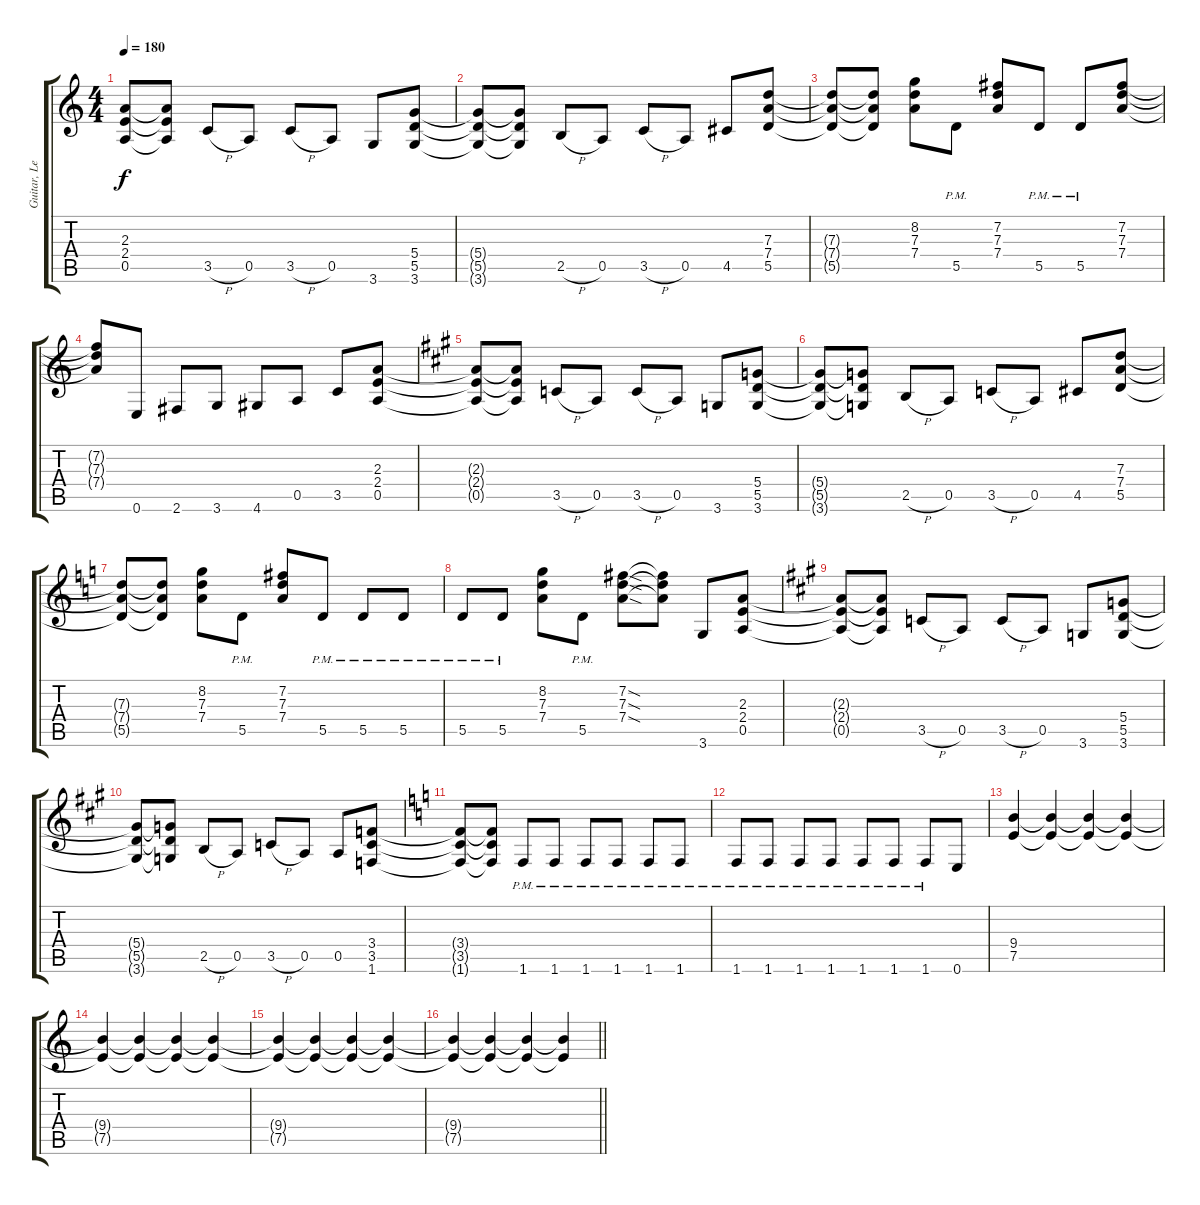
\track ("Guitar, Lead" "Guitar, Le") {instrument distortionguitar}
\staff {score tabs}
\tuning (E4 B3 G3 D3 A2 E2) {hide}
\ts (4 4)
\tempo 180
\clef g2
\ks c
(2.3{t} 2.4{t} 0.5{t}).8{dy f} (2.3{t} 2.4{t} 0.5{t}).8 3.5{h}.8 0.5.8 3.5{h}.8 0.5.8 3.6.8 (5.4 5.5 3.6).8 |
(5.4{t} 5.5{t} 3.6{t}).8 (5.4{t} 5.5{t} 3.6{t}).8 2.5{h}.8 0.5.8 3.5{h}.8 0.5.8 4.5.8 (7.3 7.4 5.5).8 |
(7.3{t} 7.4{t} 5.5{t}).8 (7.3{t} 7.4{t} 5.5{t}).8 (8.2 7.3 7.4).8 5.5{pm}.8 (7.2 7.3 7.4).8 5.5{pm}.8 5.5{pm}.8 (7.2 7.3 7.4).8 |
(7.2{t} 7.3{t} 7.4{t}).8 0.6.8 2.6.8 3.6.8 4.6.8 0.5.8 3.5.8 (2.3 2.4 0.5).8 |
\ks a
(2.3{t} 2.4{t} 0.5{t}).8 (2.3{t} 2.4{t} 0.5{t}).8 3.5{h}.8 0.5.8 3.5{h}.8 0.5.8 3.6.8 (5.4 5.5 3.6).8 |
(5.4{t} 5.5{t} 3.6{t}).8 (5.4{t} 5.5{t} 3.6{t}).8 2.5{h}.8 0.5.8 3.5{h}.8 0.5.8 4.5.8 (7.3 7.4 5.5).8 |
\ks c
(7.3{t} 7.4{t} 5.5{t}).8 (7.3{t} 7.4{t} 5.5{t}).8 (8.2 7.3 7.4).8 5.5{pm}.8 (7.2 7.3 7.4).8 5.5{pm}.8 5.5{pm}.8 5.5{pm}.8 |
5.5{pm}.8 5.5{pm}.8 (8.2 7.3 7.4).8 5.5{pm}.8 (7.2{sod} 7.3{sod} 7.4{sod}).8 (7.2{t} 7.3{t} 7.4{t}).8 3.6.8 (2.3 2.4 0.5).8 |
\ks a
(2.3{t} 2.4{t} 0.5{t}).8 (2.3{t} 2.4{t} 0.5{t}).8 3.5{h}.8 0.5.8 3.5{h}.8 0.5.8 3.6.8 (5.4 5.5 3.6).8 |
(5.4{t} 5.5{t} 3.6{t}).8 (5.4{t} 5.5{t} 3.6{t}).8 2.5{h}.8 0.5.8 3.5{h}.8 0.5.8 0.5.8 (3.4 3.5 1.6).8 |
\ks c
(3.4{t} 3.5{t} 1.6{t}).8 (3.4{t} 3.5{t} 1.6{t}).8 1.6{pm}.8 1.6{pm}.8 1.6{pm}.8 1.6{pm}.8 1.6{pm}.8 1.6{pm}.8 |
1.6{pm}.8 1.6{pm}.8 1.6{pm}.8 1.6{pm}.8 1.6{pm}.8 1.6{pm}.8 1.6{pm}.8 0.6.8 |
(9.4 7.5).4 (9.4{t} 7.5{t}).4 (9.4{t} 7.5{t}).4 (9.4{t} 7.5{t}).4 |
(9.4{t} 7.5{t}).4 (9.4{t} 7.5{t}).4 (9.4{t} 7.5{t}).4 (9.4{t} 7.5{t}).4 |
(9.4{t} 7.5{t}).4 (9.4{t} 7.5{t}).4 (9.4{t} 7.5{t}).4 (9.4{t} 7.5{t}).4 |
\barLineRight lightlight
(9.4{t} 7.5{t}).4 (9.4{t} 7.5{t}).4 (9.4{t} 7.5{t}).4 (9.4{t} 7.5{t}).4
